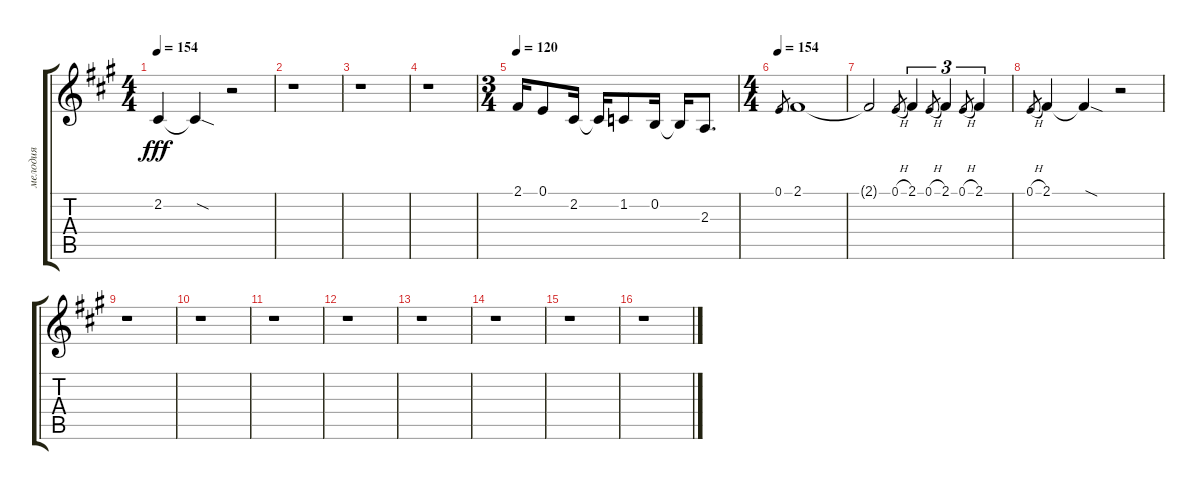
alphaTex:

\track ("мелодия" "мелодия") {instrument accordion}
\staff {score tabs}
\tuning (E4 B3 G3 D3 A2 E2) {hide}
\ts (4 4)
\tempo 154
\clef g2
\ks f#minor
2.2{t}.4{dy fff} 2.2{sod t}.4 r.2 |
r.1 |
r.1 |
r.1 |
\ts (3 4)
\tempo 120
2.1.16 0.1.8 2.2.16 2.2{t}.16 1.2.8 0.2.16 0.2{t}.16 2.3.8{d} |
\ts (4 4)
\tempo 154
0.1.8{gr} 2.1.1 |
2.1{t}.2 0.1{h}.8{gr} 2.1.4{tu (3 2)} 0.1{h}.8{gr} 2.1.4{tu (3 2)} 0.1{h}.8{gr} 2.1.4{tu (3 2)} |
0.1{h}.8{gr} 2.1.4 2.1{sod t}.4 r.2 |
r.1 |
r.1 |
r.1 |
r.1 |
r.1 |
r.1 |
r.1 |
r.1
